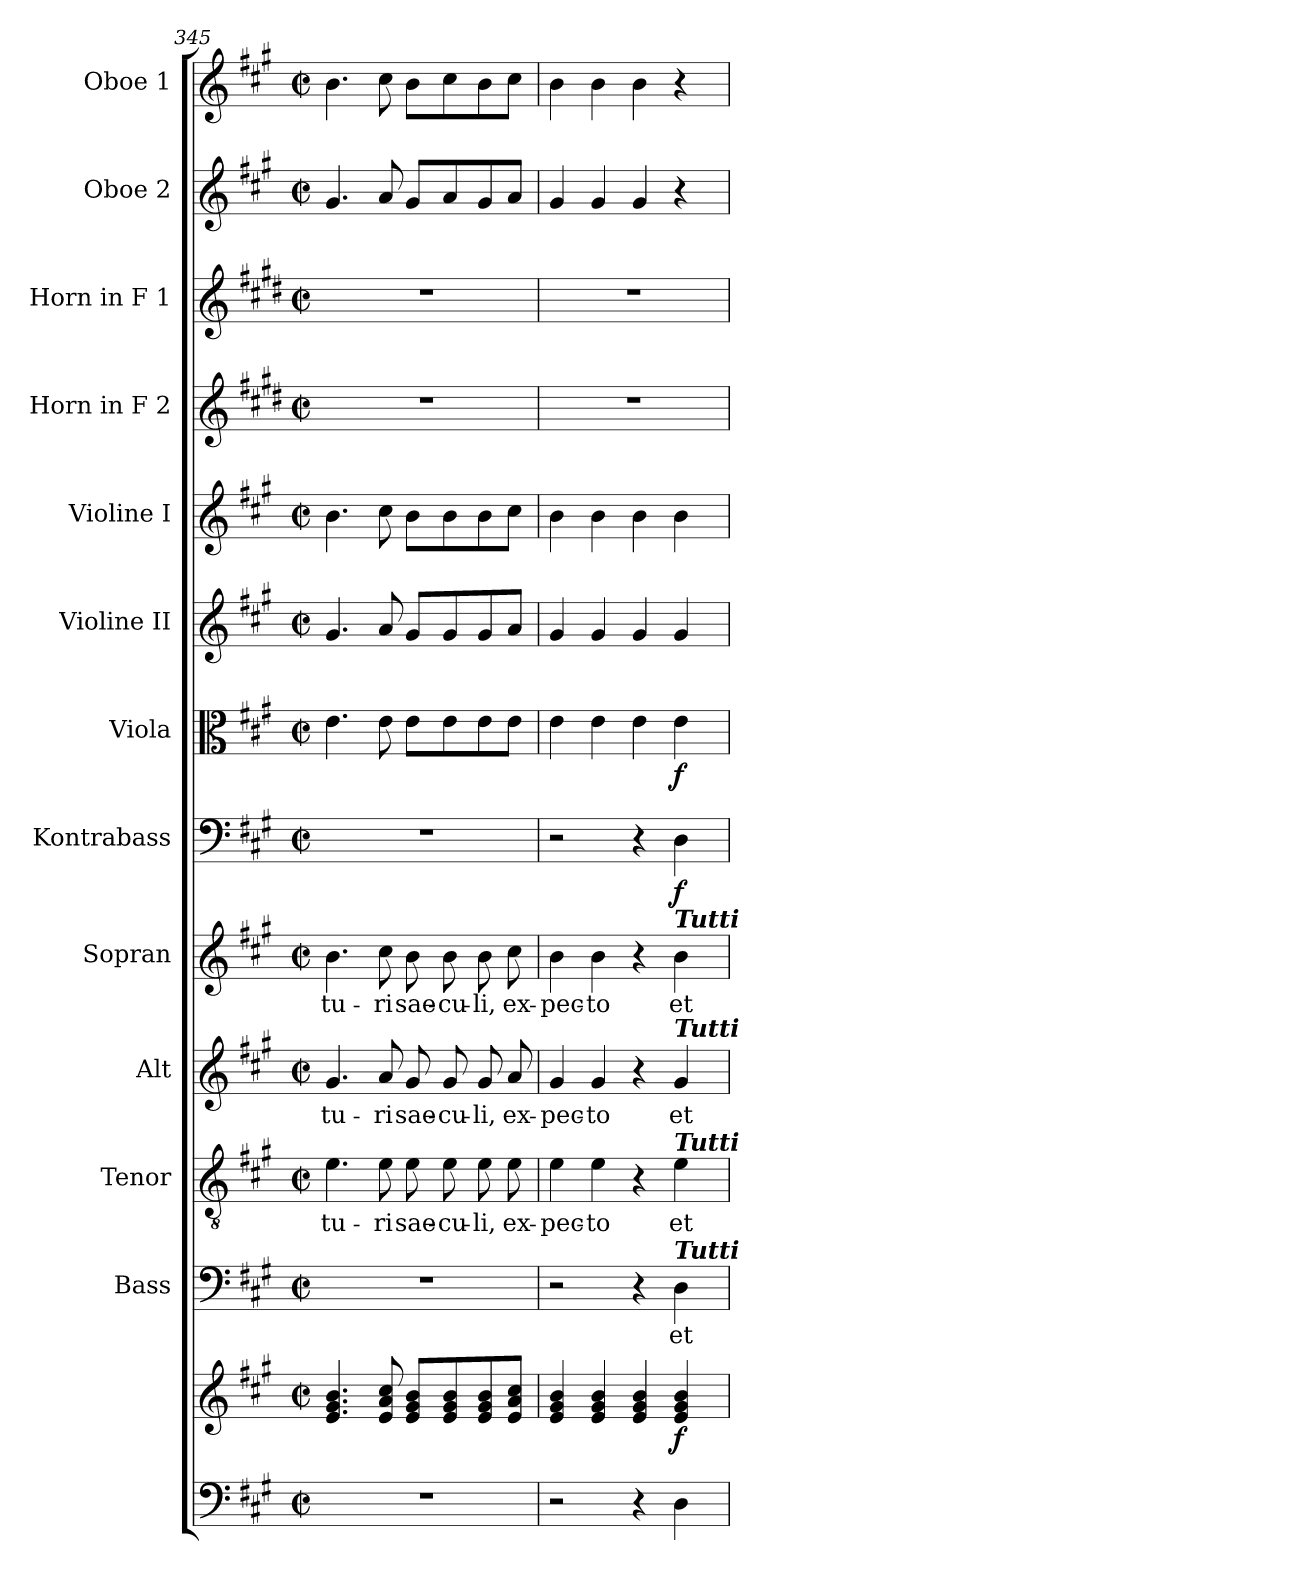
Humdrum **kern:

**kern	**kern	**dynam	**kern	**text	**kern	**text	**kern	**text	**kern	**text	**kern	**dynam	**kern	**dynam	**kern	**kern	**kern	**kern	**kern	**kern
*part13	*part13	*part13	*part12	*part12	*part11	*part11	*part10	*part10	*part9	*part9	*part8	*part8	*part7	*part7	*part6	*part5	*part4	*part3	*part2	*part1
*staff14	*staff13	*staff13/14	*staff12	*staff12	*staff11	*staff11	*staff10	*staff10	*staff9	*staff9	*staff8	*staff8	*staff7	*staff7	*staff6	*staff5	*staff4	*staff3	*staff2	*staff1
*	*	*	*I"Bass	*	*I"Tenor	*	*I"Alt	*	*I"Sopran	*	*I"Kontrabass	*	*I"Viola	*	*I"Violine II	*I"Violine I	*I"Horn in F 2	*I"Horn in F 1	*I"Oboe 2	*I"Oboe 1
*	*	*	*I'B.	*	*I'T.	*	*I'A.	*	*I'S.	*	*I'Kb.	*	*I'Vla.	*	*I'Vl. II	*I'Vl. I	*	*	*I'Ob.. 2	*I'Ob. 1
!!LO:PB:g=z
*clefF4	*clefG2	*	*clefF4	*	*clefGv2	*	*clefG2	*	*clefG2	*	*clefF4	*	*clefC3	*	*clefG2	*clefG2	*clefG2	*clefG2	*clefG2	*clefG2
*	*	*	*	*	*	*	*	*	*	*	*ITrd7c12	*	*	*	*	*	*ITrd4c7	*ITrd4c7	*	*
*k[f#c#g#]	*k[f#c#g#]	*	*k[f#c#g#]	*	*k[f#c#g#]	*	*k[f#c#g#]	*	*k[f#c#g#]	*	*k[f#c#g#]	*	*k[f#c#g#]	*	*k[f#c#g#]	*k[f#c#g#]	*k[f#c#g#]	*k[f#c#g#]	*k[f#c#g#]	*k[f#c#g#]
*A:	*A:	*	*A:	*	*A:	*	*A:	*	*A:	*	*A:	*	*A:	*	*A:	*A:	*A:	*A:	*A:	*A:
*M2/2	*M2/2	*	*M2/2	*	*M2/2	*	*M2/2	*	*M2/2	*	*M2/2	*	*M2/2	*	*M2/2	*M2/2	*M2/2	*M2/2	*M2/2	*M2/2
*met(c|)	*met(c|)	*	*met(c|)	*	*met(c|)	*	*met(c|)	*	*met(c|)	*	*met(c|)	*	*met(c|)	*	*met(c|)	*met(c|)	*met(c|)	*met(c|)	*met(c|)	*met(c|)
=345	=345	=345	=345	=345	=345	=345	=345	=345	=345	=345	=345	=345	=345	=345	=345	=345	=345	=345	=345	=345
!	!	!	!	!	!	!LO:LY:b	!	!LO:LY:b	!	!LO:LY:b	!	!	!	!	!	!	!	!	!	!
1r	4.e/ 4.g#/ 4.b/	.	1r	.	4.e\	-tu-	4.g#/	-tu-	4.b\	-tu-	1r	.	4.e\	.	4.g#/	4.b\	1r	1r	4.g#/	4.b\
!	!	!	!	!	!	!LO:LY:b	!	!LO:LY:b	!	!LO:LY:b	!	!	!	!	!	!	!	!	!	!
.	8e/ 8a/ 8cc#/	.	.	.	8e\	-ri	8a/	-ri	8cc#\	-ri	.	.	8e\	.	8a/	8cc#\	.	.	8a/	8cc#\
!	!	!	!	!	!	!LO:LY:b	!	!LO:LY:b	!	!LO:LY:b	!	!	!	!	!	!	!	!	!	!
.	8e/ 8g#/ 8b/L	.	.	.	8e\	sae-	8g#/	sae-	8b\	sae-	.	.	8e\L	.	8g#/L	8b\L	.	.	8g#/L	8b\L
!	!	!	!	!	!	!LO:LY:b	!	!LO:LY:b	!	!LO:LY:b	!	!	!	!	!	!	!	!	!	!
.	8e/ 8g#/ 8b/	.	.	.	8e\	-cu-	8g#/	-cu-	8b\	-cu-	.	.	8e\	.	8g#/	8b\	.	.	8a/	8cc#\
!	!	!	!	!	!	!LO:LY:b	!	!LO:LY:b	!	!LO:LY:b	!	!	!	!	!	!	!	!	!	!
.	8e/ 8g#/ 8b/	.	.	.	8e\	-li,	8g#/	-li,	8b\	-li,	.	.	8e\	.	8g#/	8b\	.	.	8g#/	8b\
!	!	!	!	!	!	!LO:LY:b	!	!LO:LY:b	!	!LO:LY:b	!	!	!	!	!	!	!	!	!	!
.	8e/ 8a/ 8cc#/J	.	.	.	8e\	ex-	8a/	ex-	8cc#\	ex-	.	.	8e\J	.	8a/J	8cc#\J	.	.	8a/J	8cc#\J
=346	=346	=346	=346	=346	=346	=346	=346	=346	=346	=346	=346	=346	=346	=346	=346	=346	=346	=346	=346	=346
!	!	!	!	!	!	!LO:LY:b	!	!LO:LY:b	!	!LO:LY:b	!	!	!	!	!	!	!	!	!	!
2r	4e/ 4g#/ 4b/	.	2r	.	4e\	-pec-	4g#/	-pec-	4b\	-pec-	2r	.	4e\	.	4g#/	4b\	1r	1r	4g#/	4b\
!	!	!	!	!	!	!LO:LY:b	!	!LO:LY:b	!	!LO:LY:b	!	!	!	!	!	!	!	!	!	!
.	4e/ 4g#/ 4b/	.	.	.	4e\	-to	4g#/	-to	4b\	-to	.	.	4e\	.	4g#/	4b\	.	.	4g#/	4b\
4r	4e/ 4g#/ 4b/	.	4r	.	4r	.	4r	.	4r	.	4r	.	4e\	.	4g#/	4b\	.	.	4g#/	4b\
!	!	!	!	!	!	!	!	!	!LO:TX:a:Bi:t=Tutti	!	!	!	!	!	!	!	!	!	!	!
!	!	!	!	!	!	!	!LO:TX:a:Bi:t=Tutti	!	!	!	!	!	!	!	!	!	!	!	!	!
!	!	!	!	!	!LO:TX:a:Bi:t=Tutti	!	!	!	!	!	!	!	!	!	!	!	!	!	!	!
!	!	!	!LO:TX:a:Bi:t=Tutti	!	!	!	!	!	!	!	!	!	!	!	!	!	!	!	!	!
!	!	!LO:DY:b	!	!LO:LY:b	!	!LO:LY:b	!	!LO:LY:b	!	!LO:LY:b	!	!LO:DY:b	!	!LO:DY:b	!	!	!	!	!	!
4D\	4e/ 4g#/ 4b/	f	4D\	et	4e\	et	4g#/	et	4b\	et	4DD\	f	4e\	f	4g#/	4b\	.	.	4r	4r
=	=	=	=	=	=	=	=	=	=	=	=	=	=	=	=	=	=	=	=	=
*-	*-	*-	*-	*-	*-	*-	*-	*-	*-	*-	*-	*-	*-	*-	*-	*-	*-	*-	*-	*-
